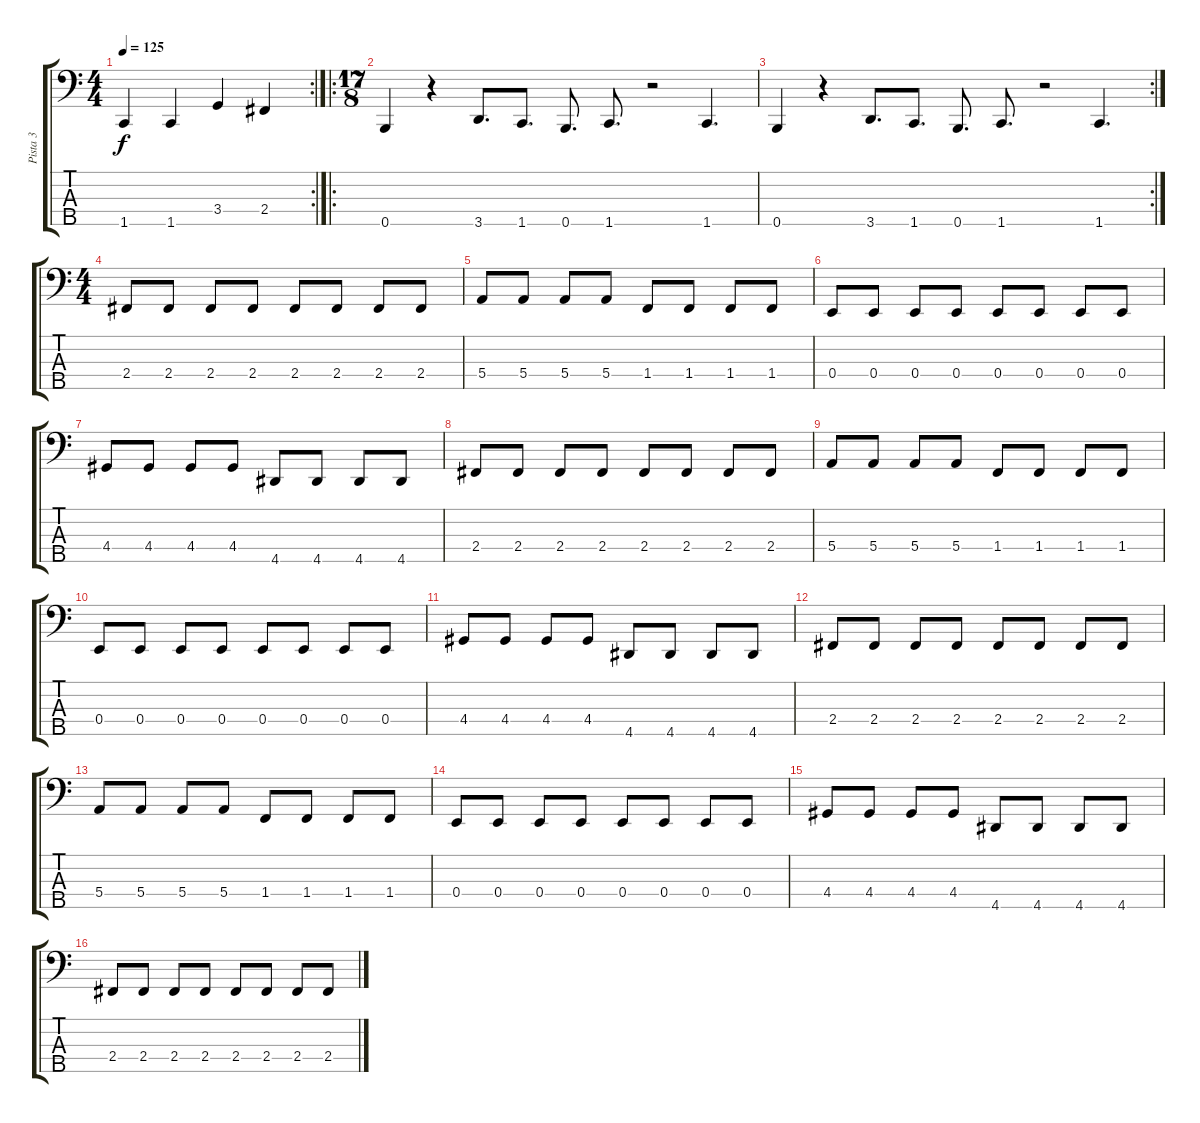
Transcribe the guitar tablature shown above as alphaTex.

\track ("Pista 3" "Pista 3") {instrument electricbassfinger}
\staff {score tabs}
\tuning (G2 D2 A1 E1 B0) {hide}
\rc 2
\ts (4 4)
\tempo 125
\clef f4
\ks c
1.5.4{dy f} 1.5.4 3.4.4 2.4.4 |
\ro
\ts (17 8)
0.5.4 r.4 3.5.8{d} 1.5.8{d} 0.5.8{d} 1.5.8{d} r.2 1.5.4{d} |
\rc 2
0.5.4 r.4 3.5.8{d} 1.5.8{d} 0.5.8{d} 1.5.8{d} r.2 1.5.4{d} |
\ts (4 4)
2.4.8 2.4.8 2.4.8 2.4.8 2.4.8 2.4.8 2.4.8 2.4.8 |
5.4.8 5.4.8 5.4.8 5.4.8 1.4.8 1.4.8 1.4.8 1.4.8 |
0.4.8 0.4.8 0.4.8 0.4.8 0.4.8 0.4.8 0.4.8 0.4.8 |
4.4.8 4.4.8 4.4.8 4.4.8 4.5.8 4.5.8 4.5.8 4.5.8 |
2.4.8 2.4.8 2.4.8 2.4.8 2.4.8 2.4.8 2.4.8 2.4.8 |
5.4.8 5.4.8 5.4.8 5.4.8 1.4.8 1.4.8 1.4.8 1.4.8 |
0.4.8 0.4.8 0.4.8 0.4.8 0.4.8 0.4.8 0.4.8 0.4.8 |
4.4.8 4.4.8 4.4.8 4.4.8 4.5.8 4.5.8 4.5.8 4.5.8 |
2.4.8 2.4.8 2.4.8 2.4.8 2.4.8 2.4.8 2.4.8 2.4.8 |
5.4.8 5.4.8 5.4.8 5.4.8 1.4.8 1.4.8 1.4.8 1.4.8 |
0.4.8 0.4.8 0.4.8 0.4.8 0.4.8 0.4.8 0.4.8 0.4.8 |
4.4.8 4.4.8 4.4.8 4.4.8 4.5.8 4.5.8 4.5.8 4.5.8 |
2.4.8 2.4.8 2.4.8 2.4.8 2.4.8 2.4.8 2.4.8 2.4.8
